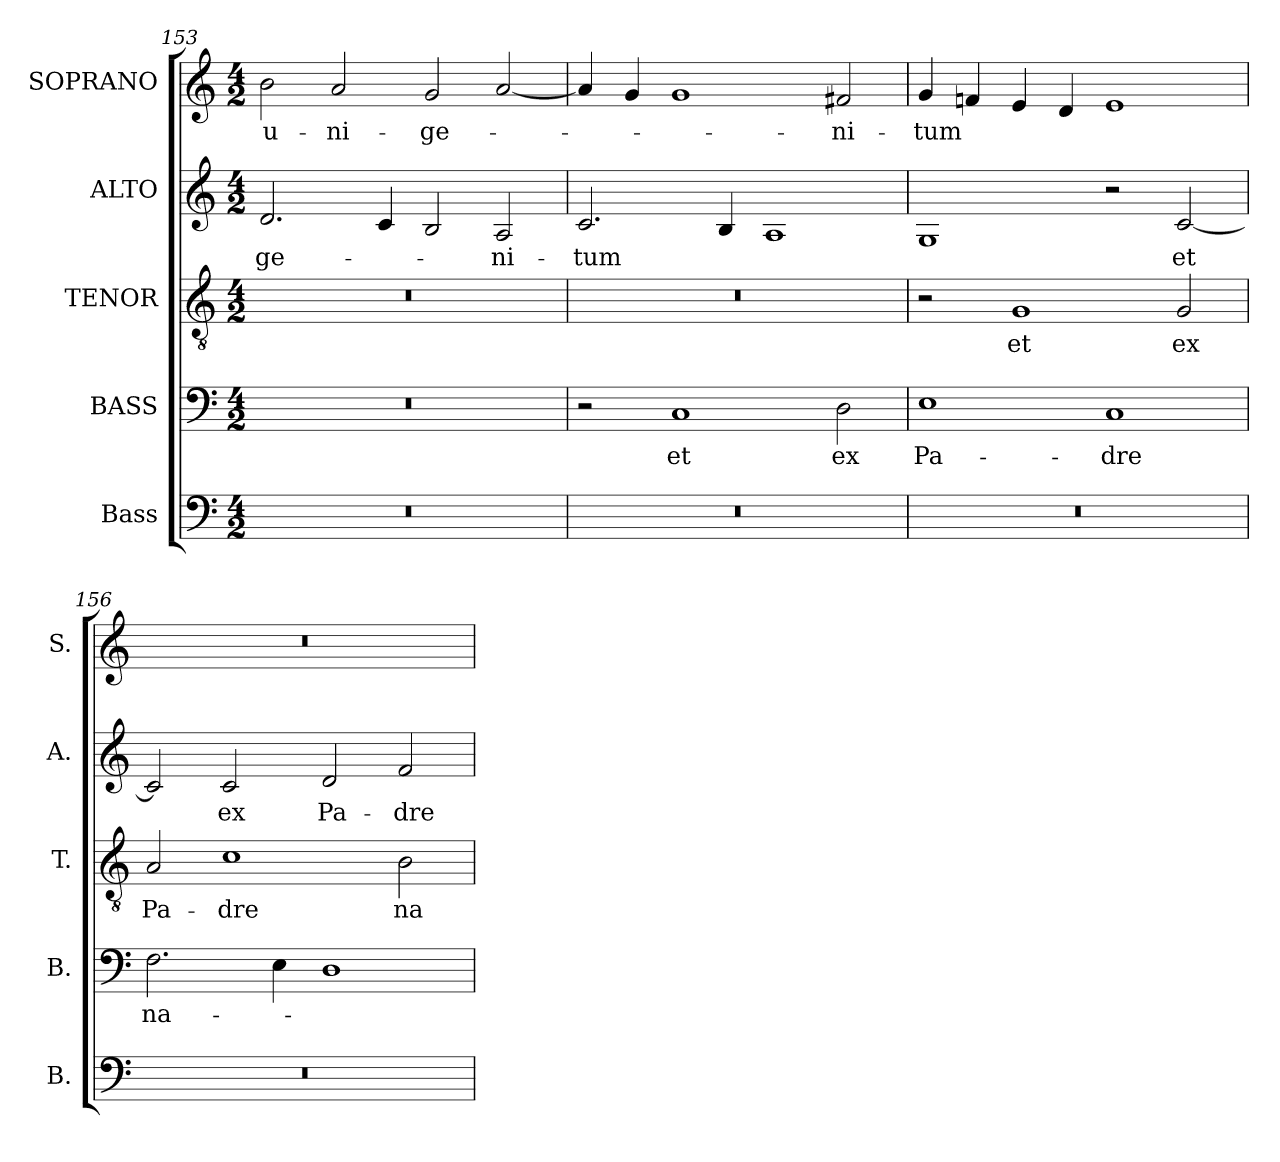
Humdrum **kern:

**kern	**kern	**text	**kern	**text	**kern	**text	**kern	**text
*part5	*part4	*part4	*part3	*part3	*part2	*part2	*part1	*part1
*staff5	*staff4	*staff4	*staff3	*staff3	*staff2	*staff2	*staff1	*staff1
*I"Bass	*I"BASS	*	*I"TENOR	*	*I"ALTO	*	*I"SOPRANO	*
*I'B.	*I'B.	*	*I'T.	*	*I'A.	*	*I'S.	*
*clefF4	*clefF4	*	*clefGv2	*	*clefG2	*	*clefG2	*
*	*	*	*ITrd7c12	*	*	*	*	*
*k[]	*k[]	*	*k[]	*	*k[]	*	*k[]	*
*C:	*C:	*	*C:	*	*C:	*	*C:	*
*M4/2	*M4/2	*	*M4/2	*	*M4/2	*	*M4/2	*
=153	=153	=153	=153	=153	=153	=153	=153	=153
!LO:N:vis=1	!LO:N:vis=1	!	!LO:N:vis=1	!	!	!	!	!
!	!	!	!	!	!	!LO:LY:b:color=#000000	!	!
!	!	!	!	!	!	!	!	!LO:LY:b:color=#000000
0r	0r	.	0r	.	2.di/	-ge-	2bi\	u-
!	!	!	!	!	!	!	!	!LO:LY:b:color=#000000
.	.	.	.	.	.	.	2ai/	-ni-
.	.	.	.	.	4ci/	.	.	.
!	!	!	!	!	!	!	!	!LO:LY:b:color=#000000
.	.	.	.	.	2Bi/	.	2gi/	-ge-
!	!	!	!	!	!	!LO:LY:b:color=#000000	!	!
.	.	.	.	.	2Ai/	-ni-	[2ai/	.
=154	=154	=154	=154	=154	=154	=154	=154	=154
!LO:N:vis=1	!	!	!LO:N:vis=1	!	!	!	!	!
!	!	!	!	!	!	!LO:LY:b:color=#000000	!	!
0r	2r	.	0r	.	2.ci/	-tum	4ai/]	.
.	.	.	.	.	.	.	4gi/	.
!	!	!LO:LY:b:color=#000000	!	!	!	!	!	!
.	1Ci	et	.	.	.	.	1gi	.
.	.	.	.	.	4Bi/	.	.	.
.	.	.	.	.	1Ai	.	.	.
!	!	!LO:LY:b:color=#000000	!	!	!	!	!	!
!	!	!	!	!	!	!	!	!LO:LY:b:color=#000000
.	2Di\	ex	.	.	.	.	2f#Xi/	-ni-
=155	=155	=155	=155	=155	=155	=155	=155	=155
!LO:N:vis=1	!	!	!	!	!	!	!	!
!	!	!LO:LY:b:color=#000000	!	!	!	!	!	!
!	!	!	!	!	!	!	!	!LO:LY:b:color=#000000
0r	1Ei	Pa-	2r	.	1Gi	.	4gi/	-tum
.	.	.	.	.	.	.	4fni/	.
!	!	!	!	!LO:LY:b:color=#000000	!	!	!	!
.	.	.	1GGi	et	.	.	4ei/	.
.	.	.	.	.	.	.	4di/	.
!	!	!LO:LY:b:color=#000000	!	!	!	!	!	!
.	1Ci	-dre	.	.	2r	.	1ei	.
!	!	!	!	!LO:LY:b:color=#000000	!	!	!	!
!	!	!	!	!	!	!LO:LY:b:color=#000000	!	!
.	.	.	2GGi/	ex	[2ci/	et	.	.
!!LO:LB:g=z
=156	=156	=156	=156	=156	=156	=156	=156	=156
!LO:N:vis=1	!	!	!	!	!	!	!	!
!	!	!LO:LY:b:color=#000000	!	!	!	!	!	!
!	!	!	!	!LO:LY:b:color=#000000	!	!	!LO:N:vis=1	!
0r	2.Fi\	na-	2AAi/	Pa-	2ci/]	.	0r	.
!	!	!	!	!LO:LY:b:color=#000000	!	!	!	!
!	!	!	!	!	!	!LO:LY:b:color=#000000	!	!
.	.	.	1Ci	-dre	2ci/	ex	.	.
.	4Ei\	.	.	.	.	.	.	.
!	!	!	!	!	!	!LO:LY:b:color=#000000	!	!
.	1Di	.	.	.	2di/	Pa-	.	.
!	!	!	!	!LO:LY:b:color=#000000	!	!	!	!
!	!	!	!	!	!	!LO:LY:b:color=#000000	!	!
.	.	.	2BBi\	na-	2fi/	-dre	.	.
=	=	=	=	=	=	=	=	=
*-	*-	*-	*-	*-	*-	*-	*-	*-
